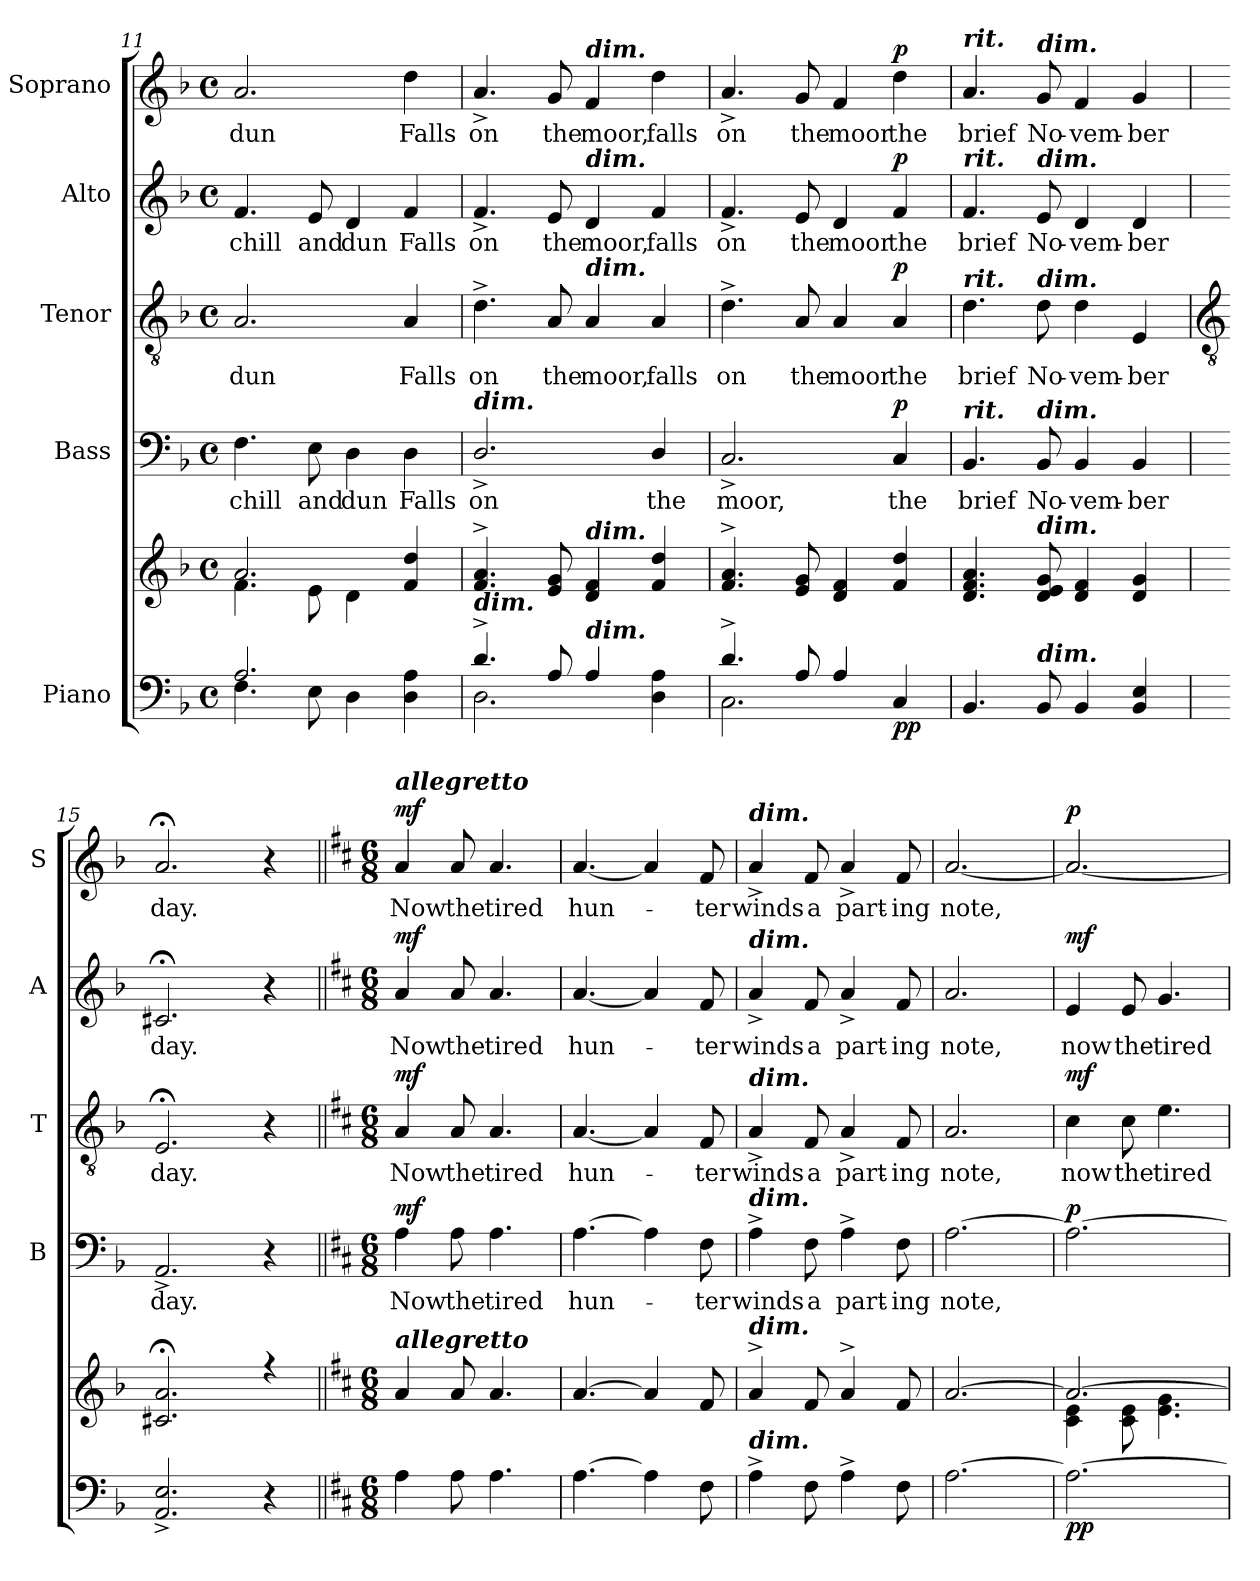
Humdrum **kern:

**kern	**kern	**dynam	**kern	**text	**dynam	**kern	**text	**dynam	**kern	**text	**dynam	**kern	**text	**dynam
*part5	*part5	*part5	*part4	*part4	*part4	*part3	*part3	*part3	*part2	*part2	*part2	*part1	*part1	*part1
*staff6	*staff5	*staff5/6	*staff4	*staff4	*staff4	*staff3	*staff3	*staff3	*staff2	*staff2	*staff2	*staff1	*staff1	*staff1
*I"Piano	*	*	*I"Bass	*	*	*I"Tenor	*	*	*I"Alto	*	*	*I"Soprano	*	*
*	*	*	*I'B	*	*	*I'T	*	*	*I'A	*	*	*I'S	*	*
*clefF4	*clefG2	*	*clefF4	*	*	*clefGv2	*	*	*clefG2	*	*	*clefG2	*	*
*k[b-]	*k[b-]	*	*k[b-]	*	*	*k[b-]	*	*	*k[b-]	*	*	*k[b-]	*	*
*F:	*F:	*	*F:	*	*	*F:	*	*	*F:	*	*	*F:	*	*
*M4/4	*M4/4	*	*M4/4	*	*	*M4/4	*	*	*M4/4	*	*	*M4/4	*	*
*met(c)	*met(c)	*	*met(c)	*	*	*met(c)	*	*	*met(c)	*	*	*met(c)	*	*
=11	=11	=11	=11	=11	=11	=11	=11	=11	=11	=11	=11	=11	=11	=11
*^	*^	*	*	*	*	*	*	*	*	*	*	*	*	*
!	!	!	!	!	!	!LO:LY:b	!	!	!LO:LY:b	!	!	!LO:LY:b	!	!	!LO:LY:b	!
2.A/	4.F	2.a	4.f\	.	4.F	chill	.	2.A	dun	.	4.f	chill	.	2.a	dun	.
!	!	!	!	!	!	!LO:LY:b	!	!	!	!	!	!LO:LY:b	!	!	!	!
.	8E	.	8e\	.	8E	and	.	.	.	.	8e	and	.	.	.	.
!	!	!	!	!	!	!LO:LY:b	!	!	!	!	!	!LO:LY:b	!	!	!	!
.	4D	.	4d\	.	4D	dun	.	.	.	.	4d	dun	.	.	.	.
!	!	!	!	!	!	!LO:LY:b	!	!	!LO:LY:b	!	!	!LO:LY:b	!	!	!LO:LY:b	!
4ryy	4D 4A	4f 4dd	4ryy	.	4D	Falls	.	4A	Falls	.	4f	Falls	.	4dd	Falls	.
=12	=12	=12	=12	=12	=12	=12	=12	=12	=12	=12	=12	=12	=12	=12	=12	=12
!	!	!	!	!	!LO:TX:a:Bi:t=dim.	!	!	!	!	!	!	!	!	!	!	!
!LO:TX:a:Bi:t=dim.	!	!	!	!	!	!	!	!	!	!	!	!	!	!	!	!
!	!	!	!	!	!	!LO:LY:b	!	!	!LO:LY:b	!	!	!LO:LY:b	!	!	!LO:LY:b	!
4.d^/	2.D\	4.f^ 4.a^	1ryy	.	2.D^/	on	.	4.d^	on	.	4.f^	on	.	4.a^	on	.
!	!	!	!	!	!	!	!	!	!LO:LY:b	!	!	!LO:LY:b	!	!	!LO:LY:b	!
8A/	.	8e 8g	.	.	.	.	.	8A	the	.	8e	the	.	8g	the	.
!	!	!	!	!	!	!	!	!	!	!	!	!	!	!LO:TX:a:Bi:t=dim.	!	!
!	!	!	!	!	!	!	!	!	!	!	!LO:TX:a:Bi:t=dim.	!	!	!	!	!
!	!	!	!	!	!	!	!	!LO:TX:a:Bi:t=dim.	!	!	!	!	!	!	!	!
!	!	!LO:TX:a:Bi:t=dim.	!	!	!	!	!	!	!	!	!	!	!	!	!	!
!LO:TX:a:Bi:t=dim.	!	!	!	!	!	!	!	!	!	!	!	!	!	!	!	!
!	!	!	!	!	!	!	!	!	!LO:LY:b	!	!	!LO:LY:b	!	!	!LO:LY:b	!
4A/	.	4d 4f	.	.	.	.	.	4A	moor,	.	4d	moor,	.	4f	moor,	.
!	!	!	!	!	!	!LO:LY:b	!	!	!LO:LY:b	!	!	!LO:LY:b	!	!	!LO:LY:b	!
4ryy	4D\ 4A\	4f 4dd	.	.	4D/	the	.	4A	falls	.	4f	falls	.	4dd	falls	.
=13	=13	=13	=13	=13	=13	=13	=13	=13	=13	=13	=13	=13	=13	=13	=13	=13
!	!	!	!	!	!	!LO:LY:b	!	!	!LO:LY:b	!	!	!LO:LY:b	!	!	!LO:LY:b	!
4.d^/	2.C\	4.f^ 4.a^	1ryy	.	2.C^	moor,	.	4.d^	on	.	4.f^	on	.	4.a^	on	.
!	!	!	!	!	!	!	!	!	!LO:LY:b	!	!	!LO:LY:b	!	!	!LO:LY:b	!
8A/	.	8e 8g	.	.	.	.	.	8A	the	.	8e	the	.	8g	the	.
!	!	!	!	!	!	!	!	!	!LO:LY:b	!	!	!LO:LY:b	!	!	!LO:LY:b	!
4A/	.	4d 4f	.	.	.	.	.	4A	moor	.	4d	moor	.	4f	moor	.
!	!	!	!	!LO:DY:b=2	!	!LO:LY:b	!	!	!LO:LY:b	!	!	!LO:LY:b	!	!	!LO:LY:b	!
!	!	!	!	!LO:DY:n=1:b	!	!	!LO:DY:b	!	!	!LO:DY:b	!	!	!LO:DY:b	!	!	!LO:DY:b
4ryy	4C	4f 4dd	.	p p	4C	the	p	4A	the	p	4f	the	p	4dd	the	p
=14	=14	=14	=14	=14	=14	=14	=14	=14	=14	=14	=14	=14	=14	=14	=14	=14
!	!	!	!	!	!	!	!	!	!	!	!	!	!	!LO:TX:a:Bi:t=rit.	!	!
!	!	!	!	!	!	!	!	!	!	!	!LO:TX:a:Bi:t=rit.	!	!	!	!	!
!	!	!	!	!	!	!	!	!LO:TX:a:Bi:t=rit.	!	!	!	!	!	!	!	!
!	!	!	!	!	!LO:TX:a:Bi:t=rit.	!	!	!	!	!	!	!	!	!	!	!
!LO:TX:a:Bi:t=rit.	!	!	!	!	!	!	!	!	!	!	!	!	!	!	!	!
!	!	!	!	!	!	!LO:LY:b	!	!	!LO:LY:b	!	!	!LO:LY:b	!	!	!LO:LY:b	!
*v	*v	*	*	*	*	*	*	*	*	*	*	*	*	*	*	*
4.BB-	4.d 4.f 4.a	1ryy	.	4.BB-	brief	.	4.d	brief	.	4.f	brief	.	4.a	brief	.
!	!	!	!	!	!	!	!	!	!	!	!	!	!LO:TX:a:Bi:t=dim.	!	!
!	!	!	!	!	!	!	!	!	!	!LO:TX:a:Bi:t=dim.	!	!	!	!	!
!	!	!	!	!	!	!	!LO:TX:a:Bi:t=dim.	!	!	!	!	!	!	!	!
!	!	!	!	!LO:TX:a:Bi:t=dim.	!	!	!	!	!	!	!	!	!	!	!
!	!LO:TX:a:Bi:t=dim.	!	!	!	!	!	!	!	!	!	!	!	!	!	!
!LO:TX:a:Bi:t=dim.	!	!	!	!	!	!	!	!	!	!	!	!	!	!	!
!	!	!	!	!	!LO:LY:b	!	!	!LO:LY:b	!	!	!LO:LY:b	!	!	!LO:LY:b	!
8BB-	8d 8e 8g	.	.	8BB-	No-	.	8d	No-	.	8e	No-	.	8g	No-	.
!	!	!	!	!	!LO:LY:b	!	!	!LO:LY:b	!	!	!LO:LY:b	!	!	!LO:LY:b	!
4BB-	4d 4f	.	.	4BB-	-vem-	.	4d	-vem-	.	4d	-vem-	.	4f	-vem-	.
!	!	!	!	!	!LO:LY:b	!	!	!LO:LY:b	!	!	!LO:LY:b	!	!	!LO:LY:b	!
4BB-/ 4E/	4d 4g	.	.	4BB-	-ber	.	4E	-ber	.	4d	-ber	.	4g	-ber	.
!!LO:LB:g=z
=15	=15	=15	=15	=15	=15	=15	=15	=15	=15	=15	=15	=15	=15	=15	=15
*	*	*	*	*	*	*	*clefGv2	*	*	*	*	*	*	*	*
!	!	!	!	!	!LO:LY:b	!	!	!LO:LY:b	!	!	!LO:LY:b	!	!	!LO:LY:b	!
2.AA/^ 2.E/^	2.c#X/;< 2.a/;<	1ryy	.	2.AA^	day.	.	2.E;<	day.	.	2.c#X;<	day.	.	2.a;<	day.	.
4r	4r	.	.	4r	.	.	4r	.	.	4r	.	.	4r	.	.
=16||	=16||	=16||	=16||	=16||	=16||	=16||	=16||	=16||	=16||	=16||	=16||	=16||	=16||	=16||	=16||
*k[f#c#]	*k[f#c#]	*	*	*k[f#c#]	*	*	*k[f#c#]	*	*	*k[f#c#]	*	*	*k[f#c#]	*	*
*D:	*D:	*	*	*D:	*	*	*D:	*	*	*D:	*	*	*D:	*	*
*M6/8	*M6/8	*	*	*M6/8	*	*	*M6/8	*	*	*M6/8	*	*	*M6/8	*	*
*	*MM104	*	*	*	*	*	*	*	*	*	*	*	*	*	*
!	!	!	!	!	!	!	!	!	!	!	!	!	!LO:TX:a:Bi:t=allegretto	!	!
!	!LO:TX:a:Bi:t=allegretto	!	!	!	!	!	!	!	!	!	!	!	!	!	!
!	!	!LO:N:vis=1	!LO:DY:b=2	!	!LO:LY:b	!	!	!LO:LY:b	!	!	!LO:LY:b	!	!	!LO:LY:b	!
!	!	!	!LO:DY:n=1:b	!	!	!LO:DY:b	!	!	!LO:DY:b	!	!	!LO:DY:b	!	!	!LO:DY:b
4A	4a/	2.ryy	mf mf	4A	Now	mf	4A	Now	mf	4a	Now	mf	4a	Now	mf
!	!	!	!	!	!LO:LY:b	!	!	!LO:LY:b	!	!	!LO:LY:b	!	!	!LO:LY:b	!
8A	8a/	.	.	8A	the	.	8A	the	.	8a	the	.	8a	the	.
!	!	!	!	!	!LO:LY:b	!	!	!LO:LY:b	!	!	!LO:LY:b	!	!	!LO:LY:b	!
4.A	4.a/	.	.	4.A	tired	.	4.A	tired	.	4.a	tired	.	4.a	tired	.
=17	=17	=17	=17	=17	=17	=17	=17	=17	=17	=17	=17	=17	=17	=17	=17
!	!	!LO:N:vis=1	!	!	!LO:LY:b	!	!	!LO:LY:b	!	!	!LO:LY:b	!	!	!LO:LY:b	!
[4.A	[4.a/	2.ryy	.	[4.A	hun-	.	[4.A	hun-	.	[4.a	hun-	.	[4.a	hun-	.
4A]	4a/]	.	.	4A]	.	.	4A]	.	.	4a]	.	.	4a]	.	.
!	!	!	!	!	!LO:LY:b	!	!	!LO:LY:b	!	!	!LO:LY:b	!	!	!LO:LY:b	!
8F#	8f#/	.	.	8F#	ter	.	8F#	ter	.	8f#	ter	.	8f#	ter	.
=18	=18	=18	=18	=18	=18	=18	=18	=18	=18	=18	=18	=18	=18	=18	=18
!	!	!	!	!	!	!	!	!	!	!	!	!	!LO:TX:a:Bi:t=dim.	!	!
!	!	!	!	!	!	!	!	!	!	!LO:TX:a:Bi:t=dim.	!	!	!	!	!
!	!	!	!	!	!	!	!LO:TX:a:Bi:t=dim.	!	!	!	!	!	!	!	!
!	!	!	!	!LO:TX:a:Bi:t=dim.	!	!	!	!	!	!	!	!	!	!	!
!	!LO:TX:a:Bi:t=dim.	!	!	!	!	!	!	!	!	!	!	!	!	!	!
!LO:TX:a:Bi:t=dim.	!	!	!	!	!	!	!	!	!	!	!	!	!	!	!
!	!	!LO:N:vis=1	!	!	!LO:LY:b	!	!	!LO:LY:b	!	!	!LO:LY:b	!	!	!LO:LY:b	!
4A^	4a^/	2.ryy	.	4A^	winds	.	4A^	winds	.	4a^	winds	.	4a^	winds	.
!	!	!	!	!	!LO:LY:b	!	!	!LO:LY:b	!	!	!LO:LY:b	!	!	!LO:LY:b	!
8F#	8f#/	.	.	8F#	a	.	8F#	a	.	8f#	a	.	8f#	a	.
!	!	!	!	!	!LO:LY:b	!	!	!LO:LY:b	!	!	!LO:LY:b	!	!	!LO:LY:b	!
4A^	4a^/	.	.	4A^	part-	.	4A^	part-	.	4a^	part-	.	4a^	part-	.
!	!	!	!	!	!LO:LY:b	!	!	!LO:LY:b	!	!	!LO:LY:b	!	!	!LO:LY:b	!
8F#	8f#/	.	.	8F#	-ing	.	8F#	-ing	.	8f#	-ing	.	8f#	-ing	.
=19	=19	=19	=19	=19	=19	=19	=19	=19	=19	=19	=19	=19	=19	=19	=19
!	!	!LO:N:vis=1	!	!	!LO:LY:b	!	!	!LO:LY:b	!	!	!LO:LY:b	!	!	!LO:LY:b	!
[2.A	[2.a/	2.ryy	.	[2.A	note,	.	2.A	note,	.	2.a	note,	.	[2.a	note,	.
=20	=20	=20	=20	=20	=20	=20	=20	=20	=20	=20	=20	=20	=20	=20	=20
!	!	!	!LO:DY:b=2	!	!	!	!	!LO:LY:b	!	!	!LO:LY:b	!	!	!	!
!	!	!	!LO:DY:n=1:b	!	!	!LO:DY:b	!	!	!LO:DY:b	!	!	!LO:DY:b	!	!	!LO:DY:b
2.A_	2.a/_	4c#\ 4e\	p p	2.A_	.	p	4c#	now	mf	4e	now	mf	2.a_	.	p
!	!	!	!	!	!	!	!	!LO:LY:b	!	!	!LO:LY:b	!	!	!	!
.	.	8c#\ 8e\	.	.	.	.	8c#	the	.	8e	the	.	.	.	.
!	!	!	!	!	!	!	!	!LO:LY:b	!	!	!LO:LY:b	!	!	!	!
.	.	4.e\ 4.g\	.	.	.	.	4.e	tired	.	4.g	tired	.	.	.	.
*	*v	*v	*	*	*	*	*	*	*	*	*	*	*	*	*
=	=	=	=	=	=	=	=	=	=	=	=	=	=	=
*-	*-	*-	*-	*-	*-	*-	*-	*-	*-	*-	*-	*-	*-	*-
